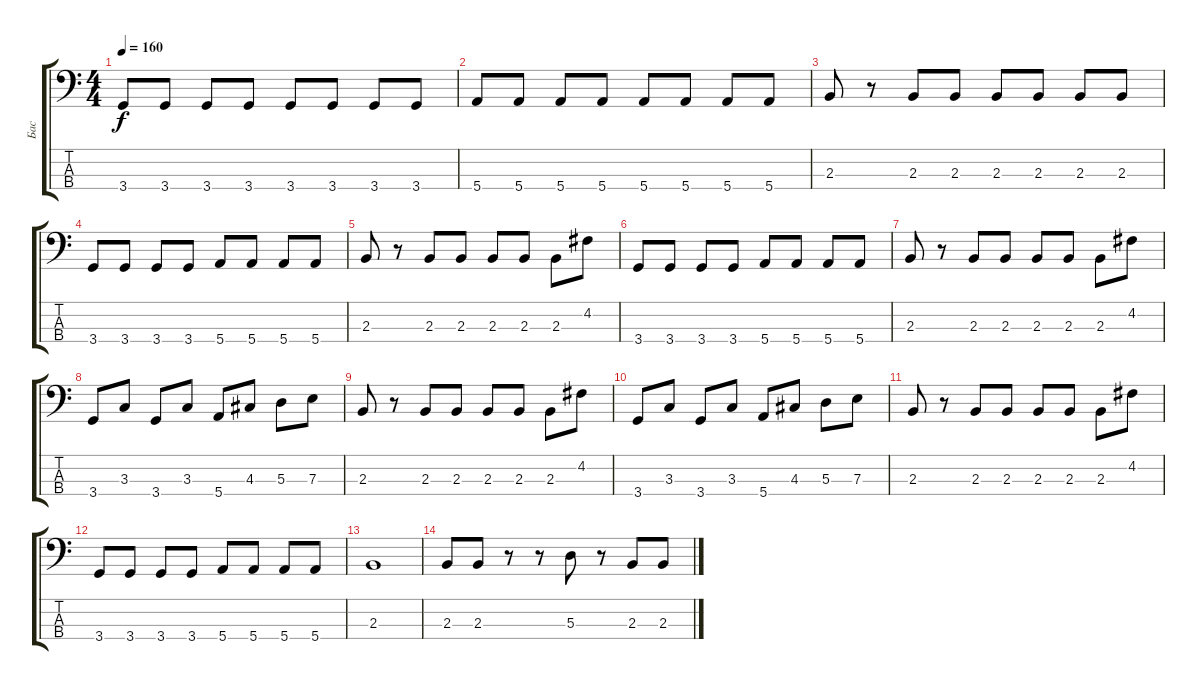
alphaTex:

\track ("Бас" "Бас") {instrument slapbass1}
\staff {score tabs}
\tuning (G2 D2 A1 E1) {hide}
\ts (4 4)
\tempo 160
\clef f4
\ks c
3.4.8{dy f} 3.4.8 3.4.8 3.4.8 3.4.8 3.4.8 3.4.8 3.4.8 |
5.4.8 5.4.8 5.4.8 5.4.8 5.4.8 5.4.8 5.4.8 5.4.8 |
2.3.8 r.8 2.3.8 2.3.8 2.3.8 2.3.8 2.3.8 2.3.8 |
3.4.8 3.4.8 3.4.8 3.4.8 5.4.8 5.4.8 5.4.8 5.4.8 |
2.3.8 r.8 2.3.8 2.3.8 2.3.8 2.3.8 2.3.8 4.2.8 |
3.4.8 3.4.8 3.4.8 3.4.8 5.4.8 5.4.8 5.4.8 5.4.8 |
2.3.8 r.8 2.3.8 2.3.8 2.3.8 2.3.8 2.3.8 4.2.8 |
3.4.8 3.3.8 3.4.8 3.3.8 5.4.8 4.3.8 5.3.8 7.3.8 |
2.3.8 r.8 2.3.8 2.3.8 2.3.8 2.3.8 2.3.8 4.2.8 |
3.4.8 3.3.8 3.4.8 3.3.8 5.4.8 4.3.8 5.3.8 7.3.8 |
2.3.8 r.8 2.3.8 2.3.8 2.3.8 2.3.8 2.3.8 4.2.8 |
3.4.8 3.4.8 3.4.8 3.4.8 5.4.8 5.4.8 5.4.8 5.4.8 |
2.3.1 |
2.3.8 2.3.8 r.8 r.8 5.3.8 r.8 2.3.8 2.3.8
